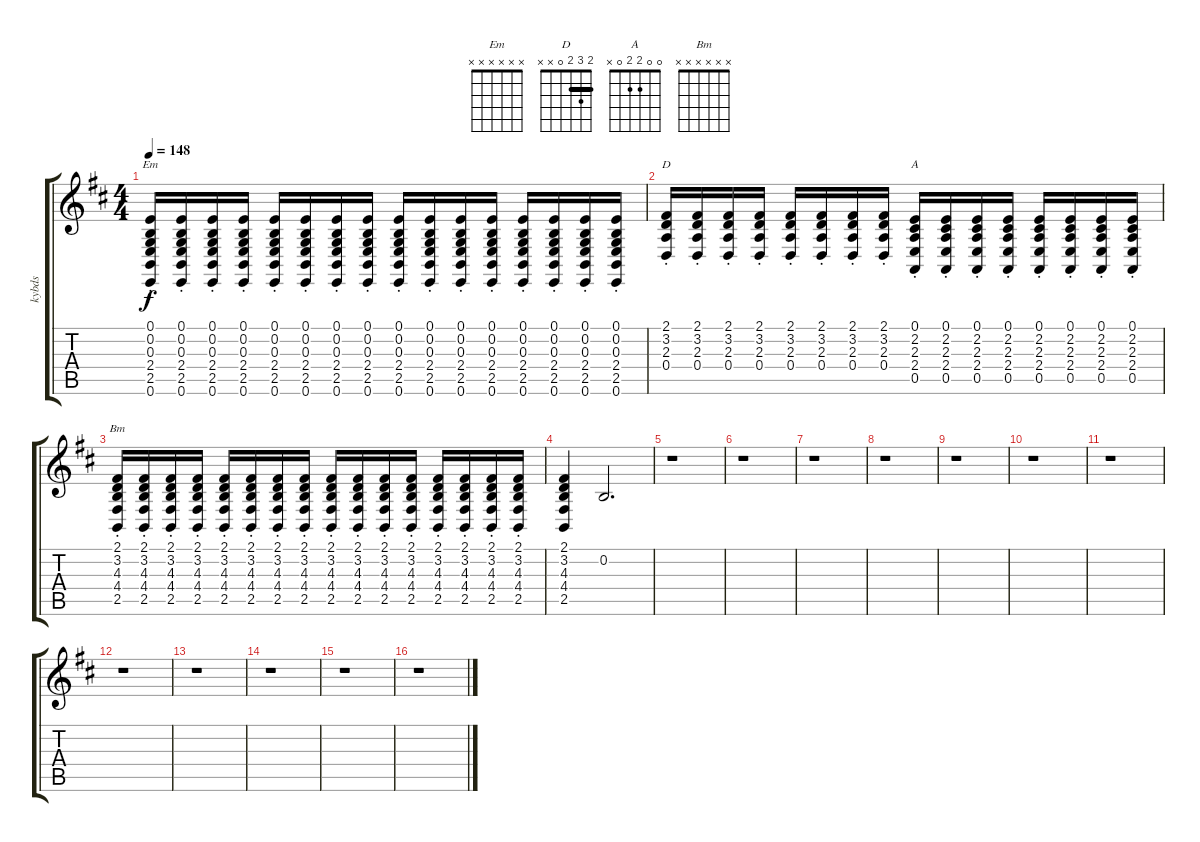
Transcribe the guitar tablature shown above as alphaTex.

\track ("kybds" "kybds") {instrument lead2sawtooth}
\staff {score tabs}
\tuning (E4 B3 G3 D3 A2 E2) {hide}
\chord ("Em" x x x x x x)
\chord ("D" 2 3 2 0 x x) {barre 2}
\chord ("A" 0 0 2 2 0 x)
\chord ("Bm" x x x x x x)
\ts (4 4)
\tempo 148
\clef g2
\ks d
(0.1{st} 0.2{st} 0.3{st} 2.4{st} 2.5{st} 0.6{st}).16{ch "Em" dy f} (0.1{st} 0.2{st} 0.3{st} 2.4{st} 2.5{st} 0.6{st}).16 (0.1{st} 0.2{st} 0.3{st} 2.4{st} 2.5{st} 0.6{st}).16 (0.1{st} 0.2{st} 0.3{st} 2.4{st} 2.5{st} 0.6{st}).16 (0.1{st} 0.2{st} 0.3{st} 2.4{st} 2.5{st} 0.6{st}).16 (0.1{st} 0.2{st} 0.3{st} 2.4{st} 2.5{st} 0.6{st}).16 (0.1{st} 0.2{st} 0.3{st} 2.4{st} 2.5{st} 0.6{st}).16 (0.1{st} 0.2{st} 0.3{st} 2.4{st} 2.5{st} 0.6{st}).16 (0.1{st} 0.2{st} 0.3{st} 2.4{st} 2.5{st} 0.6{st}).16 (0.1{st} 0.2{st} 0.3{st} 2.4{st} 2.5{st} 0.6{st}).16 (0.1{st} 0.2{st} 0.3{st} 2.4{st} 2.5{st} 0.6{st}).16 (0.1{st} 0.2{st} 0.3{st} 2.4{st} 2.5{st} 0.6{st}).16 (0.1{st} 0.2{st} 0.3{st} 2.4{st} 2.5{st} 0.6{st}).16 (0.1{st} 0.2{st} 0.3{st} 2.4{st} 2.5{st} 0.6{st}).16 (0.1{st} 0.2{st} 0.3{st} 2.4{st} 2.5{st} 0.6{st}).16 (0.1{st} 0.2{st} 0.3{st} 2.4{st} 2.5{st} 0.6{st}).16 |
(2.1{st} 3.2{st} 2.3{st} 0.4{st}).16{ch "D"} (2.1{st} 3.2{st} 2.3{st} 0.4{st}).16 (2.1{st} 3.2{st} 2.3{st} 0.4{st}).16 (2.1{st} 3.2{st} 2.3{st} 0.4{st}).16 (2.1{st} 3.2{st} 2.3{st} 0.4{st}).16 (2.1{st} 3.2{st} 2.3{st} 0.4{st}).16 (2.1{st} 3.2{st} 2.3{st} 0.4{st}).16 (2.1{st} 3.2{st} 2.3{st} 0.4{st}).16 (0.1{st} 2.2{st} 2.3{st} 2.4{st} 0.5{st}).16{ch "A"} (0.1{st} 2.2{st} 2.3{st} 2.4{st} 0.5{st}).16 (0.1{st} 2.2{st} 2.3{st} 2.4{st} 0.5{st}).16 (0.1{st} 2.2{st} 2.3{st} 2.4{st} 0.5{st}).16 (0.1{st} 2.2{st} 2.3{st} 2.4{st} 0.5{st}).16 (0.1{st} 2.2{st} 2.3{st} 2.4{st} 0.5{st}).16 (0.1{st} 2.2{st} 2.3{st} 2.4{st} 0.5{st}).16 (0.1{st} 2.2{st} 2.3{st} 2.4{st} 0.5{st}).16 |
(2.1{st} 3.2{st} 4.3{st} 4.4{st} 2.5{st}).16{ch "Bm"} (2.1{st} 3.2{st} 4.3{st} 4.4{st} 2.5{st}).16 (2.1{st} 3.2{st} 4.3{st} 4.4{st} 2.5{st}).16 (2.1{st} 3.2{st} 4.3{st} 4.4{st} 2.5{st}).16 (2.1{st} 3.2{st} 4.3{st} 4.4{st} 2.5{st}).16 (2.1{st} 3.2{st} 4.3{st} 4.4{st} 2.5{st}).16 (2.1{st} 3.2{st} 4.3{st} 4.4{st} 2.5{st}).16 (2.1{st} 3.2{st} 4.3{st} 4.4{st} 2.5{st}).16 (2.1{st} 3.2{st} 4.3{st} 4.4{st} 2.5{st}).16 (2.1{st} 3.2{st} 4.3{st} 4.4{st} 2.5{st}).16 (2.1{st} 3.2{st} 4.3{st} 4.4{st} 2.5{st}).16 (2.1{st} 3.2{st} 4.3{st} 4.4{st} 2.5{st}).16 (2.1{st} 3.2{st} 4.3{st} 4.4{st} 2.5{st}).16 (2.1{st} 3.2{st} 4.3{st} 4.4{st} 2.5{st}).16 (2.1{st} 3.2{st} 4.3{st} 4.4{st} 2.5{st}).16 (2.1{st} 3.2{st} 4.3{st} 4.4{st} 2.5{st}).16 |
(2.1 3.2 4.3 4.4 2.5).4 0.2.2{d} |
r.1 |
r.1 |
r.1 |
r.1 |
r.1 |
r.1 |
r.1 |
r.1 |
r.1 |
r.1 |
r.1 |
r.1
